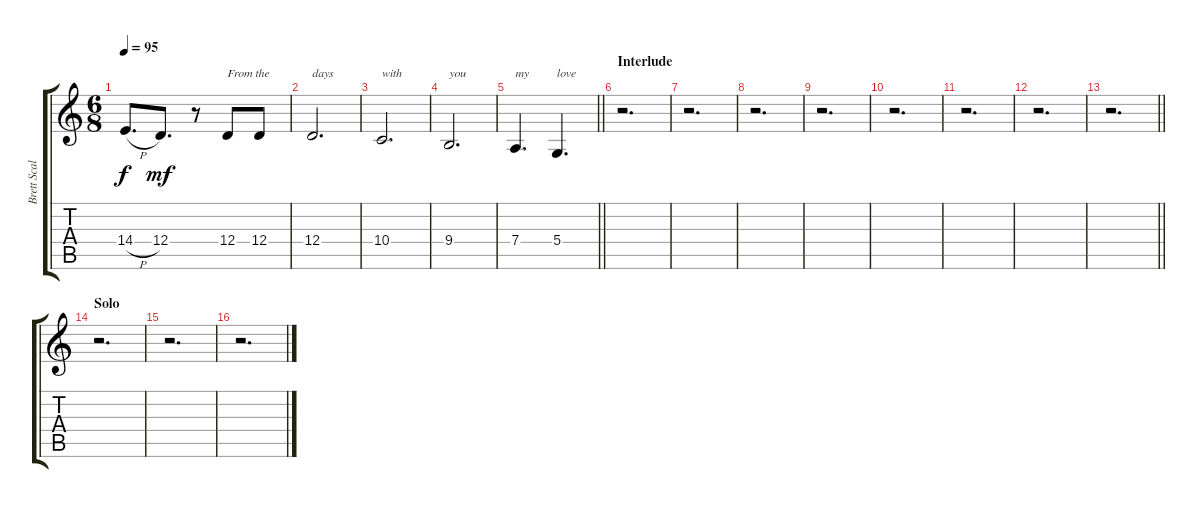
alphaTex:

\track ("Brett Scallions (Vocals)" "Brett Scal") {instrument violin}
\staff {score tabs}
\tuning (E4 B3 G3 D3 A2 D2) {hide}
\ts (6 8)
\tempo 95
\clef g2
\ks c
14.4{h t}.8{d dy f} 12.4.8{d dy mf} r.8 12.4.8{txt "From the"} 12.4.8 |
12.4.2{d txt "days"} |
10.4.2{d txt "with"} |
9.4.2{d txt "you"} |
\barLineRight lightlight
7.4.4{d txt "my"} 5.4.4{d txt "love"} |
\section ("" "Interlude")
r.2{d} |
r.2{d} |
r.2{d} |
r.2{d} |
r.2{d} |
r.2{d} |
r.2{d} |
\barLineRight lightlight
r.2{d} |
\section ("" "Solo")
r.2{d} |
r.2{d} |
r.2{d}
